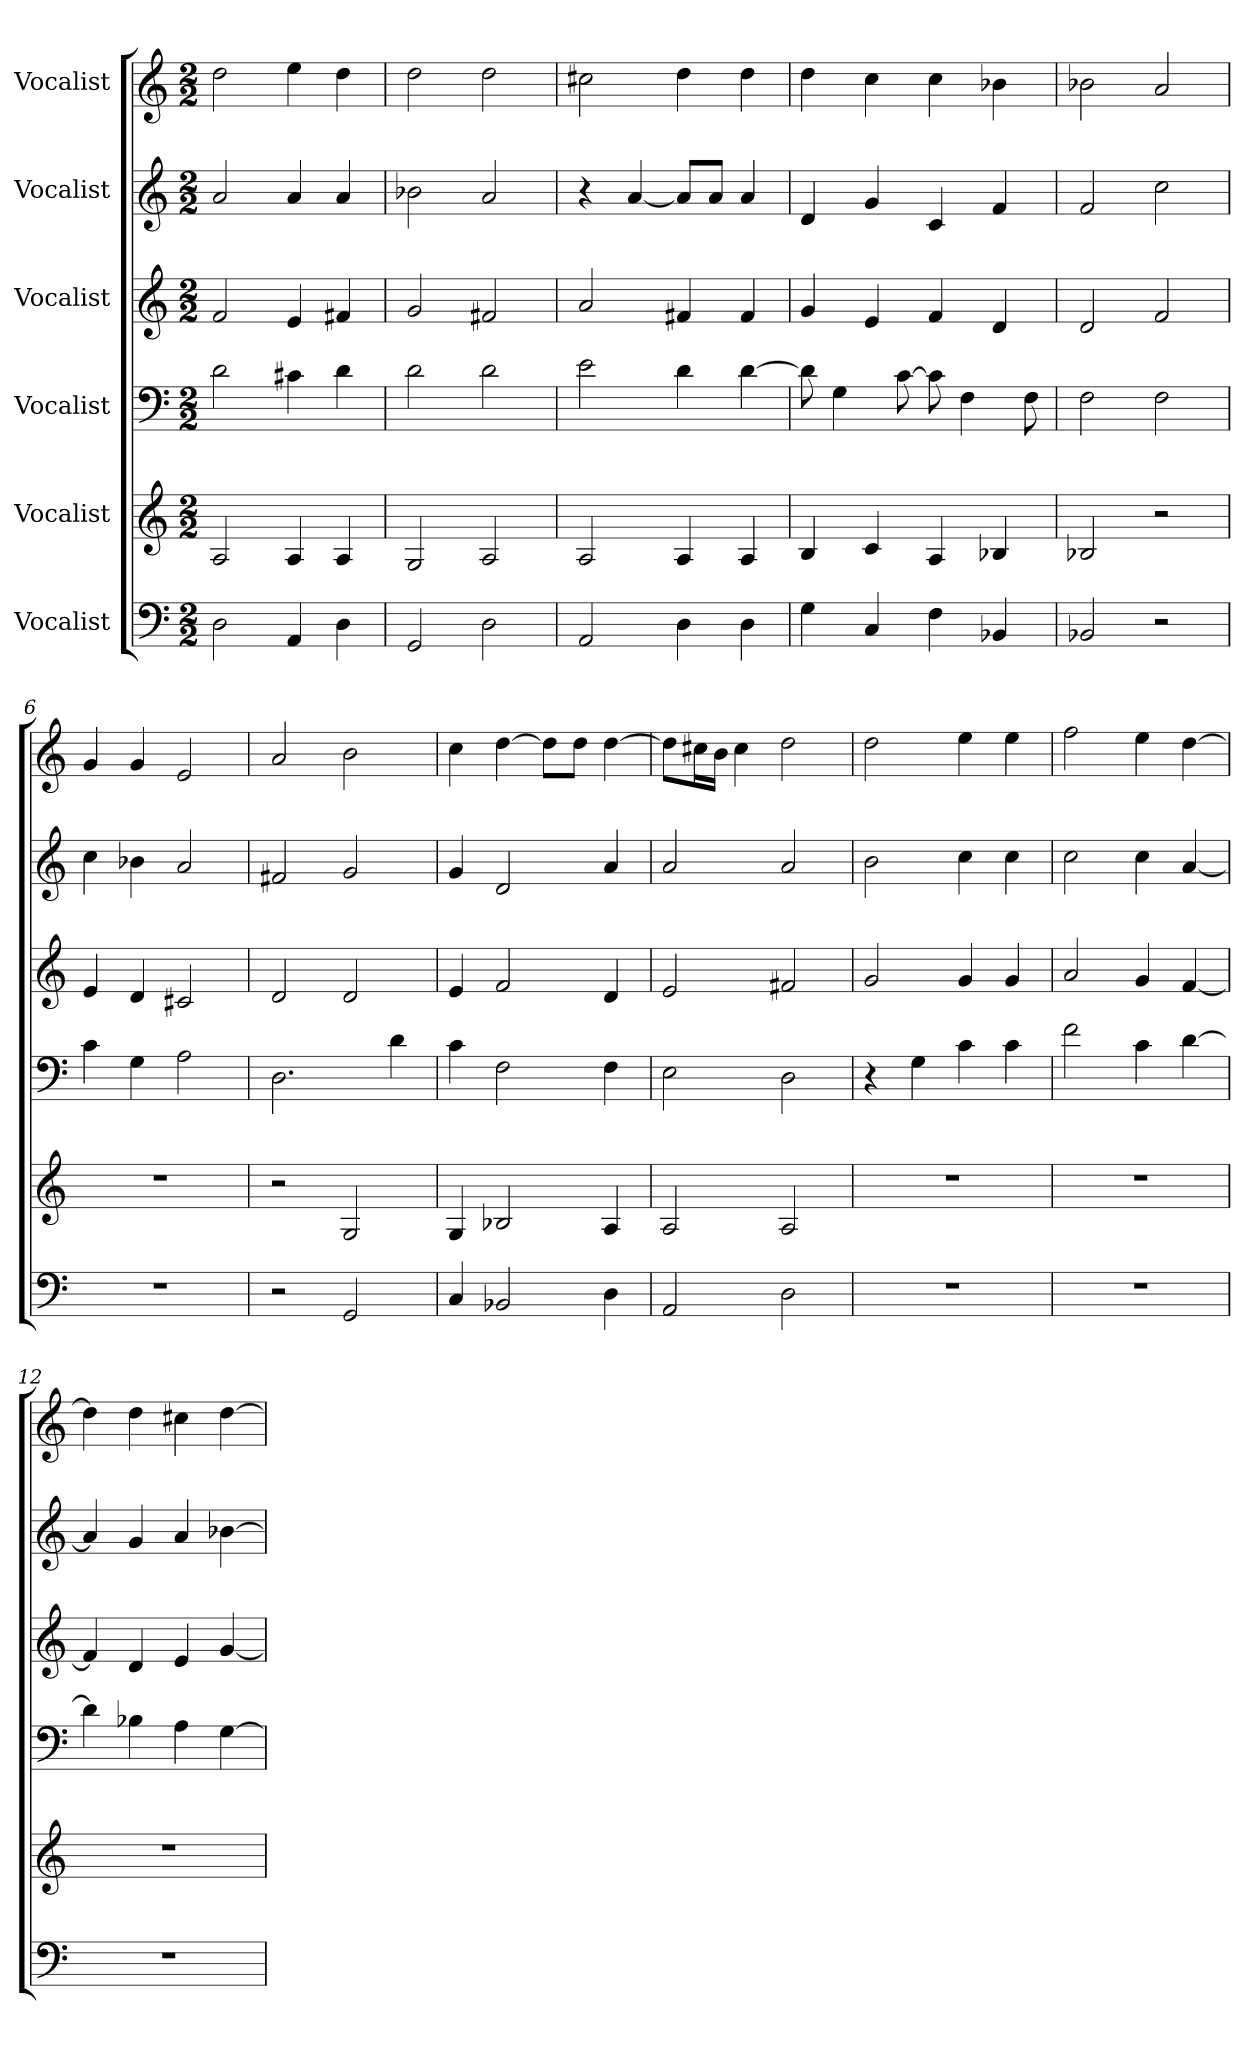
**kern	**kern	**kern	**kern	**kern	**kern
*part6	*part5	*part4	*part3	*part2	*part1
*staff6	*staff5	*staff4	*staff3	*staff2	*staff1
*I"Vocalist	*I"Vocalist	*I"Vocalist	*I"Vocalist	*I"Vocalist	*I"Vocalist
*M2/2	*M2/2	*M2/2	*M2/2	*M2/2	*M2/2
*MM120	*MM120	*MM120	*MM120	*MM120	*MM120
=1	=1	=1	=1	=1	=1
2D	2A	2d	2f	2a	2dd
4AA	4A	4c#X	4e	4a	4ee
4D	4A	4d	4f#X	4a	4dd
=2	=2	=2	=2	=2	=2
2GG	2G	2d	2g	2b-X	2dd
2D	2A	2d	2f#X	2a	2dd
=3	=3	=3	=3	=3	=3
2AA	2A	2e	2a	4r	2cc#X
.	.	.	.	[4a	.
4D	4A	4d	4f#X	8aL]	4dd
.	.	.	.	8aJ	.
4D	4A	[4d	4f#	4a	4dd
=4	=4	=4	=4	=4	=4
4G	4B	8d]	4g	4d	4dd
.	.	4G	.	.	.
4C	4c	.	4e	4g	4cc
.	.	[8c	.	.	.
4F	4A	8c]	4f	4c	4cc
.	.	4F	.	.	.
4BB-X	4B-X	.	4d	4f	4b-X
.	.	8F	.	.	.
=5	=5	=5	=5	=5	=5
2BB-X	2B-X	2F	2d	2f	2b-X
2r	2r	2F	2f	2cc	2a
=6	=6	=6	=6	=6	=6
1r	1r	4c	4e	4cc	4g
.	.	4G	4d	4b-X	4g
.	.	2A	2c#X	2a	2e
=7	=7	=7	=7	=7	=7
2r	2r	2.D	2d	2f#X	2a
2GG	2G	.	2d	2g	2b
.	.	4d	.	.	.
=8	=8	=8	=8	=8	=8
4C	4G	4c	4e	4g	4cc
2BB-X	2B-X	2F	2f	2d	[4dd
.	.	.	.	.	8ddL]
.	.	.	.	.	8ddJ
4D	4A	4F	4d	4a	[4dd
=9	=9	=9	=9	=9	=9
2AA	2A	2E	2e	2a	8ddL]
.	.	.	.	.	16cc#XL
.	.	.	.	.	16bJJ
.	.	.	.	.	4cc#
2D	2A	2D	2f#X	2a	2dd
=10	=10	=10	=10	=10	=10
1r	1r	4r	2g	2b	2dd
.	.	4G	.	.	.
.	.	4c	4g	4cc	4ee
.	.	4c	4g	4cc	4ee
=11	=11	=11	=11	=11	=11
1r	1r	2f	2a	2cc	2ff
.	.	4c	4g	4cc	4ee
.	.	[4d	[4f	[4a	[4dd
=12	=12	=12	=12	=12	=12
1r	1r	4d]	4f]	4a]	4dd]
.	.	4B-X	4d	4g	4dd
.	.	4A	4e	4a	4cc#X
.	.	[4G	[4g	[4b-X	[4dd
=	=	=	=	=	=
*-	*-	*-	*-	*-	*-
